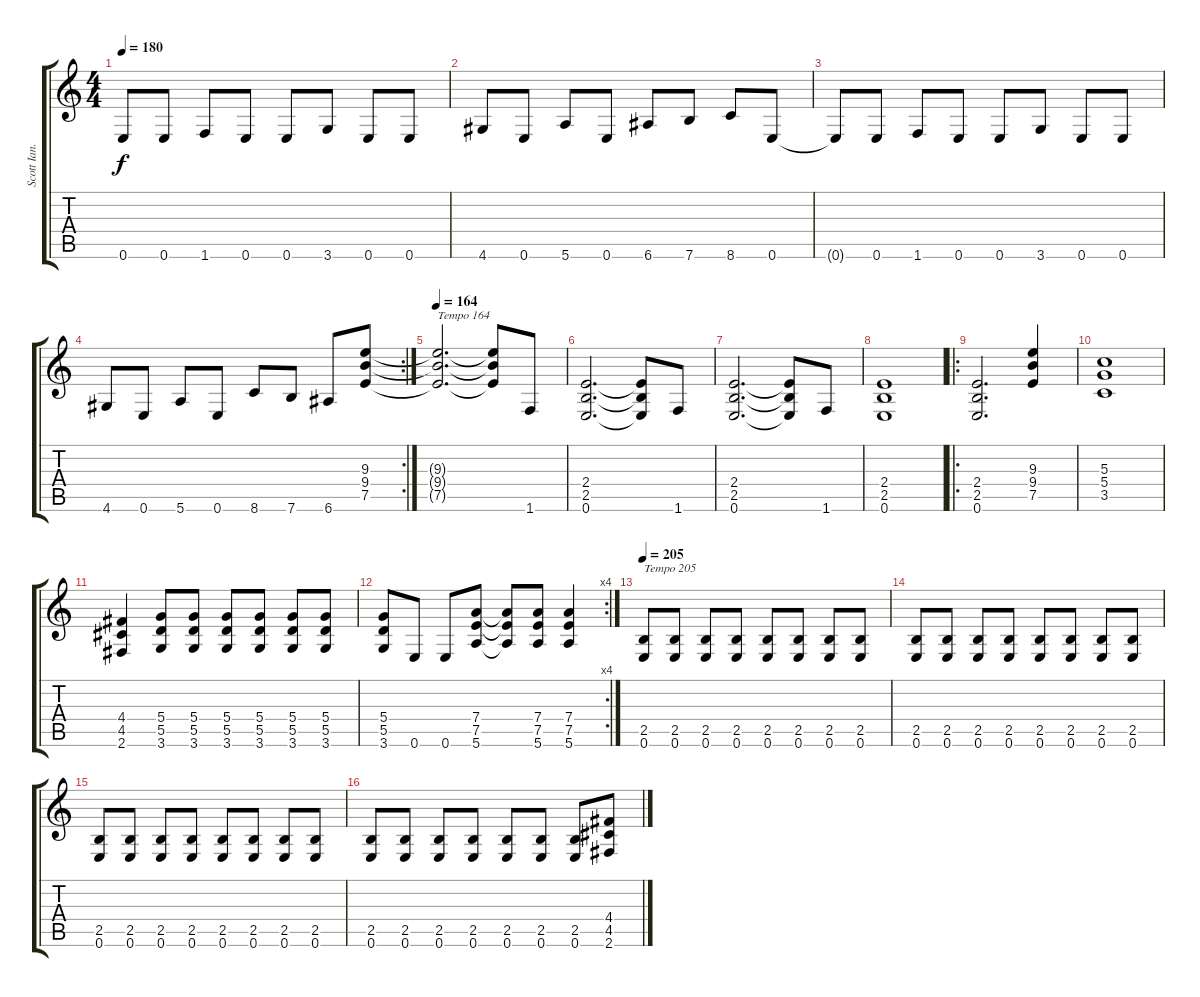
\track ("Scott Ian." "Scott Ian.") {instrument distortionguitar}
\staff {score tabs}
\tuning (E4 B3 G3 D3 A2 E2) {hide}
\ts (4 4)
\tempo 180
\clef g2
\ks c
0.6{t}.8{dy f} 0.6.8 1.6.8 0.6.8 0.6.8 3.6.8 0.6.8 0.6.8 |
4.6.8 0.6.8 5.6.8 0.6.8 6.6.8 7.6.8 8.6.8 0.6.8 |
0.6{t}.8 0.6.8 1.6.8 0.6.8 0.6.8 3.6.8 0.6.8 0.6.8 |
\rc 2
4.6.8 0.6.8 5.6.8 0.6.8 8.6.8 7.6.8 6.6.8 (9.3 9.4 7.5).8 |
\tempo 164
(9.3{t} 9.4{t} 7.5{t}).2{d txt "Tempo 164"} (9.3{t} 9.4{t} 7.5{t}).8 1.6.8 |
(2.4 2.5 0.6).2{d} (2.4{t} 2.5{t} 0.6{t}).8 1.6.8 |
(2.4 2.5 0.6).2{d} (2.4{t} 2.5{t} 0.6{t}).8 1.6.8 |
(2.4 2.5 0.6).1 |
\ro
(2.4 2.5 0.6).2{d} (9.3 9.4 7.5).4 |
(5.3 5.4 3.5).1 |
(4.4 4.5 2.6).4 (5.4 5.5 3.6).8 (5.4 5.5 3.6).8 (5.4 5.5 3.6).8 (5.4 5.5 3.6).8 (5.4 5.5 3.6).8 (5.4 5.5 3.6).8 |
\rc 4
(5.4 5.5 3.6).8 0.6.8 0.6.8 (7.4 7.5 5.6).8 (7.4{t} 7.5{t} 5.6{t}).8 (7.4 7.5 5.6).8 (7.4 7.5 5.6).4 |
\tempo 205
(2.5 0.6).8{txt "Tempo 205"} (2.5 0.6).8 (2.5 0.6).8 (2.5 0.6).8 (2.5 0.6).8 (2.5 0.6).8 (2.5 0.6).8 (2.5 0.6).8 |
(2.5 0.6).8 (2.5 0.6).8 (2.5 0.6).8 (2.5 0.6).8 (2.5 0.6).8 (2.5 0.6).8 (2.5 0.6).8 (2.5 0.6).8 |
(2.5 0.6).8 (2.5 0.6).8 (2.5 0.6).8 (2.5 0.6).8 (2.5 0.6).8 (2.5 0.6).8 (2.5 0.6).8 (2.5 0.6).8 |
(2.5 0.6).8 (2.5 0.6).8 (2.5 0.6).8 (2.5 0.6).8 (2.5 0.6).8 (2.5 0.6).8 (2.5 0.6).8 (4.4 4.5 2.6).8
